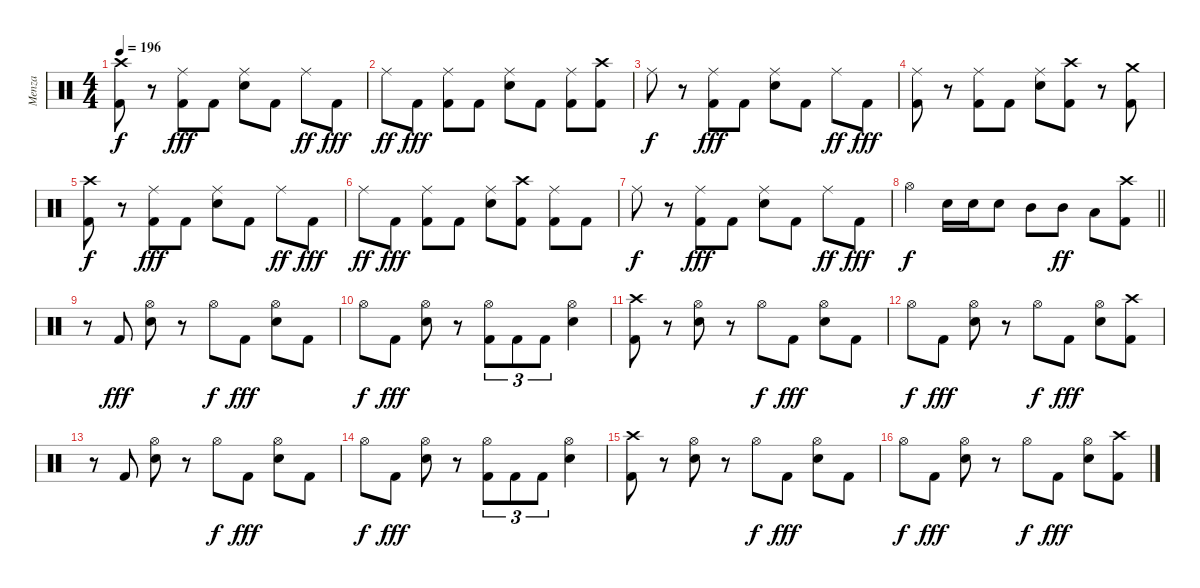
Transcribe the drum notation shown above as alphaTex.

\track ("Menza" "Menza") {instrument percussion}
\staff {score}
\articulation defaults
\ts (4 4)
\tempo 196
\clef neutral
\ks c
("Crash high (hit)" "Kick (hit) 2").8{dy f} r.8 ("Ride (middle)" "Kick (hit) 2").8{dy fff} "Kick (hit) 2".8 ("Ride (middle)" "Snare (hit) 2").8 "Kick (hit) 2".8 "Ride (middle)".8{dy ff} "Kick (hit) 2".8{dy fff} |
"Ride (middle)".8{dy ff} "Kick (hit) 2".8{dy fff} ("Ride (middle)" "Kick (hit) 2").8 "Kick (hit) 2".8 ("Ride (middle)" "Snare (hit) 2").8 "Kick (hit) 2".8 ("Ride (middle)" "Kick (hit) 2").8 ("Crash high (hit)" "Kick (hit) 2").8 |
"Ride (middle)".8{dy f} r.8 ("Ride (middle)" "Kick (hit) 2").8{dy fff} "Kick (hit) 2".8 ("Ride (middle)" "Snare (hit) 2").8 "Kick (hit) 2".8 "Ride (middle)".8{dy ff} "Kick (hit) 2".8{dy fff} |
("Ride (middle)" "Kick (hit) 2").8 r.8 ("Ride (middle)" "Kick (hit) 2").8 "Kick (hit) 2".8 ("Ride (middle)" "Snare (hit) 2").8 ("Crash high (hit)" "Kick (hit) 2").8 r.8 ("Crash medium (hit)" "Kick (hit) 2").8 |
("Crash high (hit)" "Kick (hit) 2").8{dy f} r.8 ("Ride (middle)" "Kick (hit) 2").8{dy fff} "Kick (hit) 2".8 ("Ride (middle)" "Snare (hit) 2").8 "Kick (hit) 2".8 "Ride (middle)".8{dy ff} "Kick (hit) 2".8{dy fff} |
"Ride (middle)".8{dy ff} "Kick (hit) 2".8{dy fff} ("Ride (middle)" "Kick (hit) 2").8 "Kick (hit) 2".8 ("Ride (middle)" "Snare (hit) 2").8 ("Crash high (hit)" "Kick (hit) 2").8 ("Ride (middle)" "Kick (hit) 2").8 "Kick (hit) 2".8 |
"Ride (middle)".8{dy f} r.8 ("Ride (middle)" "Kick (hit) 2").8{dy fff} "Kick (hit) 2".8 ("Ride (middle)" "Snare (hit) 2").8 "Kick (hit) 2".8 "Ride (middle)".8{dy ff} "Kick (hit) 2".8{dy fff} |
\barLineRight lightlight "Hi-Hat (open)".4{dy f} "Snare (hit) 2".16 "Snare (hit) 2".16 "Snare (hit) 2".8 "Mid Tom (hit)".8 "Mid Tom (hit)".8{dy ff} "Low Tom (hit)".8
("Crash high (hit)" "Kick (hit) 2").8 |
r.8 "Kick (hit) 2".8{dy fff} ("Hi-Hat (open)" "Snare (hit) 2").8 r.8 "Hi-Hat (open)".8{dy f} "Kick (hit) 2".8{dy fff} ("Hi-Hat (open)" "Snare (hit) 2").8 "Kick (hit) 2".8 |
"Hi-Hat (open)".8{dy f} "Kick (hit) 2".8{dy fff} ("Hi-Hat (open)" "Snare (hit) 2").8 r.8 ("Hi-Hat (open)" "Kick (hit) 2").8{tu (3 2)} "Kick (hit) 2".8{tu (3 2)} "Kick (hit) 2".8{tu (3 2)} ("Hi-Hat (open)" "Snare (hit) 2").4 |
("Crash high (hit)" "Kick (hit) 2").8 r.8 ("Hi-Hat (open)" "Snare (hit) 2").8 r.8 "Hi-Hat (open)".8{dy f} "Kick (hit) 2".8{dy fff} ("Hi-Hat (open)" "Snare (hit) 2").8 "Kick (hit) 2".8 |
"Hi-Hat (open)".8{dy f} "Kick (hit) 2".8{dy fff} ("Hi-Hat (open)" "Snare (hit) 2").8 r.8 "Hi-Hat (open)".8{dy f} "Kick (hit) 2".8{dy fff} ("Hi-Hat (open)" "Snare (hit) 2").8 ("Crash high (hit)" "Kick (hit) 2").8 |
r.8 "Kick (hit) 2".8 ("Hi-Hat (open)" "Snare (hit) 2").8 r.8 "Hi-Hat (open)".8{dy f} "Kick (hit) 2".8{dy fff} ("Hi-Hat (open)" "Snare (hit) 2").8 "Kick (hit) 2".8 |
"Hi-Hat (open)".8{dy f} "Kick (hit) 2".8{dy fff} ("Hi-Hat (open)" "Snare (hit) 2").8 r.8 ("Hi-Hat (open)" "Kick (hit) 2").8{tu (3 2)} "Kick (hit) 2".8{tu (3 2)} "Kick (hit) 2".8{tu (3 2)} ("Hi-Hat (open)" "Snare (hit) 2").4 |
("Crash high (hit)" "Kick (hit) 2").8 r.8 ("Hi-Hat (open)" "Snare (hit) 2").8 r.8 "Hi-Hat (open)".8{dy f} "Kick (hit) 2".8{dy fff} ("Hi-Hat (open)" "Snare (hit) 2").8 "Kick (hit) 2".8 |
"Hi-Hat (open)".8{dy f} "Kick (hit) 2".8{dy fff} ("Hi-Hat (open)" "Snare (hit) 2").8 r.8 "Hi-Hat (open)".8{dy f} "Kick (hit) 2".8{dy fff} ("Hi-Hat (open)" "Snare (hit) 2").8 ("Crash high (hit)" "Kick (hit) 2").8
